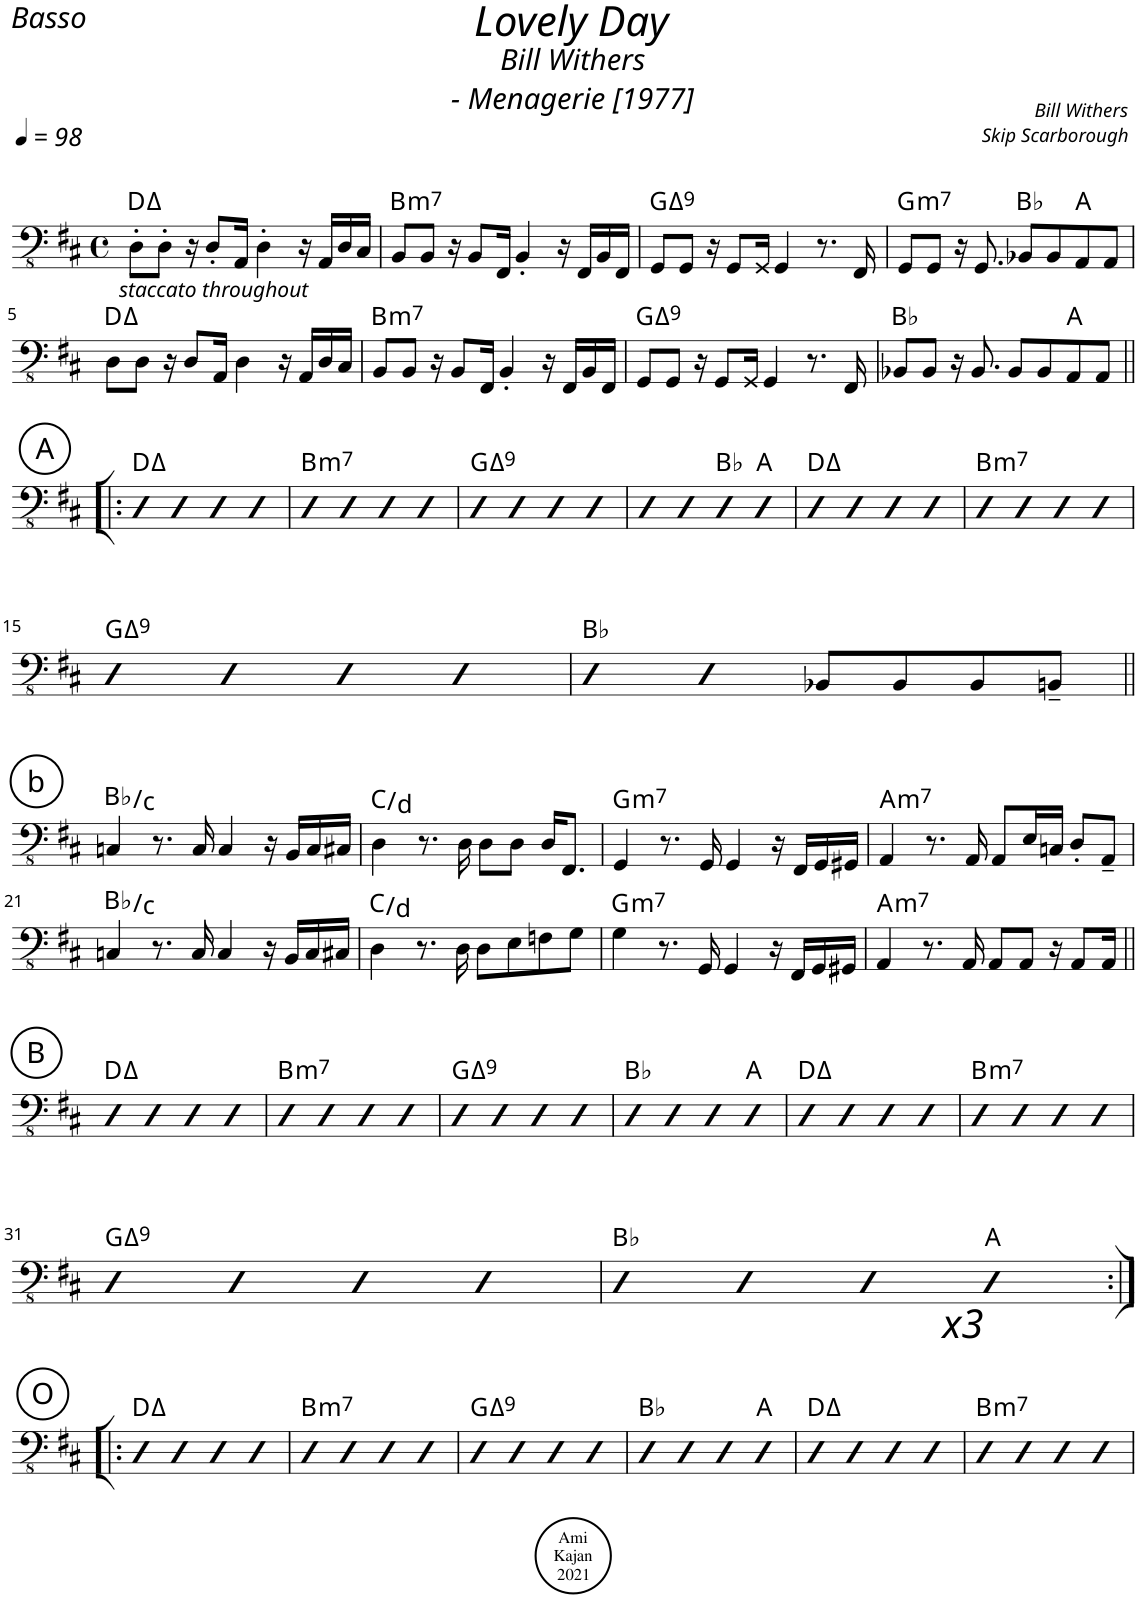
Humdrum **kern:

**kern	**harte
*part1	*part1
*staff1	*
*I"Acoustic Bass	*
*I'Bass	*
*clefFv4	*
*k[f#c#]	*
*M4/4	*
*met(c)	*
*MM98	*
=1	=1
!LO:TX:b:i:t=staccato throughout	!
8DD'\L	D:maj
8DD'\J	.
16r	.
8DD'/L	.
16AAA/Jk	.
4DD'\	.
16r	.
16AAA/LL	.
16DD/	.
16CC#/JJ	.
=2	=2
!	!LO:H:kt=m7
8BBB/L	B:min7
8BBB/J	.
16r	.
8BBB/L	.
16FFF#/Jk	.
4BBB'/	.
16r	.
16FFF#/LL	.
16BBB/	.
16FFF#/JJ	.
=3	=3
!	!LO:H:kt=9
8GGG/L	G:maj9
8GGG/J	.
16r	.
8GGG/L	.
16GGG/Jk	.
4GGG/	.
8.r	.
16FFF#/	.
=4	=4
!	!LO:H:kt=m7
8GGG/L	G:min7
8GGG/J	.
16r	.
8.GGG/	.
8BBB-X/L	Bb:maj
8BBB-/	.
8AAA/	A:maj
8AAA/J	.
!!LO:LB:g=z
=5	=5
8DD\L	D:maj
8DD\J	.
16r	.
8DD/L	.
16AAA/Jk	.
4DD\	.
16r	.
16AAA/LL	.
16DD/	.
16CC#/JJ	.
=6	=6
!	!LO:H:kt=m7
8BBB/L	B:min7
8BBB/J	.
16r	.
8BBB/L	.
16FFF#/Jk	.
4BBB'/	.
16r	.
16FFF#/LL	.
16BBB/	.
16FFF#/JJ	.
=7	=7
!	!LO:H:kt=9
8GGG/L	G:maj9
8GGG/J	.
16r	.
8GGG/L	.
16GGG/Jk	.
4GGG/	.
8.r	.
16FFF#/	.
=8	=8
8BBB-X/L	Bb:maj
8BBB-/J	.
16r	.
8.BBB-/	.
8BBB-/L	.
8BBB-/	.
8AAA/	A:maj
8AAA/J	.
!!LO:LB:g=z
!!LO:REH:place=s1:a:cj:enc=circle:fs=14:t=A
=9!|:	=9!|:
4CC#	D:maj
4CC#	.
4CC#	.
4CC#	.
=10	=10
!	!LO:H:kt=m7
4CC#	B:min7
4CC#	.
4CC#	.
4CC#	.
=11	=11
!	!LO:H:kt=9
4CC#	G:maj9
4CC#	.
4CC#	.
4CC#	.
=12	=12
4CC#	.
4CC#	.
4CC#	Bb:maj
4CC#	A:maj
=13	=13
4CC#	D:maj
4CC#	.
4CC#	.
4CC#	.
=14	=14
!	!LO:H:kt=m7
4CC#	B:min7
4CC#	.
4CC#	.
4CC#	.
!!LO:LB:g=z
=15	=15
!	!LO:H:kt=9
4CC#	G:maj9
4CC#	.
4CC#	.
4CC#	.
=16	=16
4CC#	Bb:maj
4CC#	.
8BBB-X/L	.
8BBB-/	.
8BBB-/	.
8BBBn~/J	.
!!LO:LB:g=z
!!LO:REH:place=s1:a:cj:enc=circle:fs=14:t=b
=17||	=17||
4CCn/	Bb:maj/2
8.r	.
16CC/	.
4CC/	.
16r	.
16BBB/LL	.
16CC/	.
16CC#X/JJ	.
=18	=18
4DD\	C:maj/2
8.r	.
16DD\	.
8DD\L	.
8DD\J	.
16DD/KL	.
8.FFF#/J	.
=19	=19
!	!LO:H:kt=m7
4GGG/	G:min7
8.r	.
16GGG/	.
4GGG/	.
16r	.
16FFF#/LL	.
16GGG/	.
16GGG#X/JJ	.
=20	=20
!	!LO:H:kt=m7
4AAA/	A:min7
8.r	.
16AAA/	.
8AAA/L	.
16EE/L	.
16CCn/JJ	.
8DD'/L	.
8AAA~/J	.
!!LO:LB:g=z
=21	=21
4CCn/	Bb:maj/2
8.r	.
16CC/	.
4CC/	.
16r	.
16BBB/LL	.
16CC/	.
16CC#X/JJ	.
=22	=22
4DD\	C:maj/2
8.r	.
16DD\	.
8DD\L	.
8EE\	.
8FFn\	.
8GG\J	.
=23	=23
!	!LO:H:kt=m7
4GG\	G:min7
8.r	.
16GGG/	.
4GGG/	.
16r	.
16FFF#/LL	.
16GGG/	.
16GGG#X/JJ	.
=24	=24
!	!LO:H:kt=m7
4AAA/	A:min7
8.r	.
16AAA/	.
8AAA/L	.
8AAA/J	.
16r	.
8AAA/L	.
16AAA/Jk	.
!!LO:LB:g=z
!!LO:REH:place=s1:a:cj:enc=circle:fs=14:t=B
=25||	=25||
4CC#	D:maj
4CC#	.
4CC#	.
4CC#	.
=26	=26
!	!LO:H:kt=m7
4CC#	B:min7
4CC#	.
4CC#	.
4CC#	.
=27	=27
!	!LO:H:kt=9
4CC#	G:maj9
4CC#	.
4CC#	.
4CC#	.
=28	=28
4CC#	Bb:maj
4CC#	.
4CC#	.
4CC#	A:maj
=29	=29
4CC#	D:maj
4CC#	.
4CC#	.
4CC#	.
=30	=30
!	!LO:H:kt=m7
4CC#	B:min7
4CC#	.
4CC#	.
4CC#	.
!!LO:LB:g=z
=31	=31
!	!LO:H:kt=9
4CC#	G:maj9
4CC#	.
4CC#	.
4CC#	.
=32	=32
4CC#	Bb:maj
4CC#	.
4CC#	.
!LO:TX:b:i:t=x3	!
4CC#	A:maj
!!LO:LB:g=z
!!LO:REH:place=s1:a:cj:enc=circle:fs=14:t=O
=33:|!|:	=33:|!|:
4CC#	D:maj
4CC#	.
4CC#	.
4CC#	.
=34	=34
!	!LO:H:kt=m7
4CC#	B:min7
4CC#	.
4CC#	.
4CC#	.
=35	=35
!	!LO:H:kt=9
4CC#	G:maj9
4CC#	.
4CC#	.
4CC#	.
=36	=36
4CC#	Bb:maj
4CC#	.
4CC#	.
4CC#	A:maj
=37	=37
4CC#	D:maj
4CC#	.
4CC#	.
4CC#	.
=38	=38
!	!LO:H:kt=m7
4CC#	B:min7
4CC#	.
4CC#	.
4CC#	.
=	=
*-	*-
